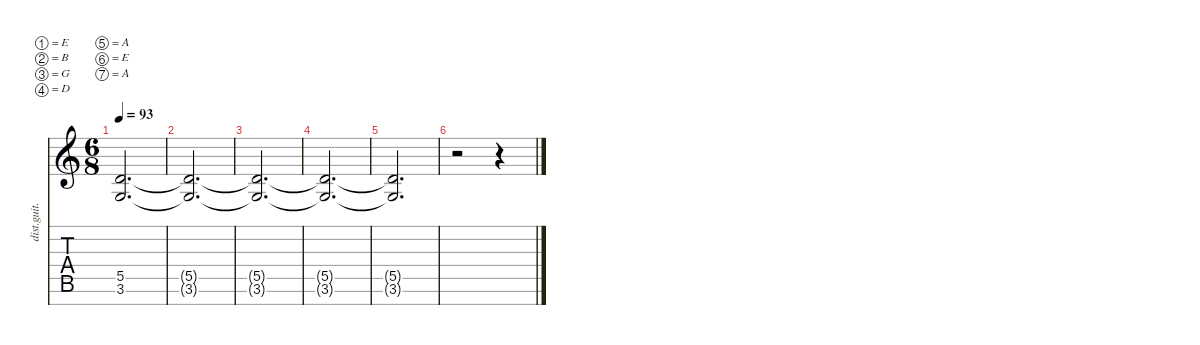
\defaultSystemsLayout 4
\hideDynamics
\bracketExtendMode nobrackets
\otherSystemsTrackNameOrientation horizontal
\track ("Guitar 2" "dist.guit.") {instrument distortionguitar}
\staff {score tabs}
\tuning (E4 B3 G3 D3 A2 E2 A1)
\ts (6 8)
\tempo 93
\clef g2
\ks c
(5.5{t} 3.6{t}).2{d dy f beam Up} |
(5.5{t} 3.6{t}).2{d beam Up} |
(5.5{t} 3.6{t}).2{d beam Up} |
(5.5{t} 3.6{t}).2{d beam Up} |
(5.5{t} 3.6{t}).2{d beam Up} |
r.2{beam Down} r.4{beam Down}
